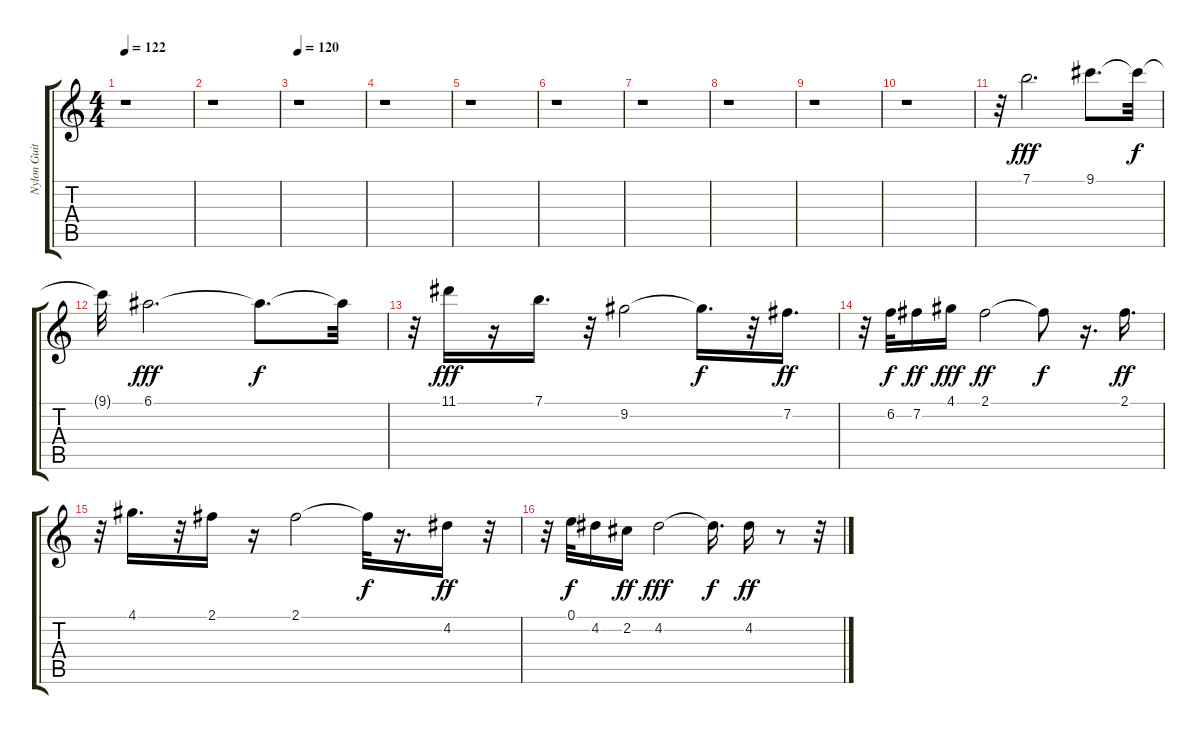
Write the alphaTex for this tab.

\track ("Nylon Guitar/Lead Double" "Nylon Guit") {instrument acousticguitarnylon}
\staff {score tabs}
\tuning (E4 B3 G3 D3 A2 E2) {hide}
\ts (4 4)
\tempo 122
\clef g2
\ks c
r.1{dy ff} |
r.1 |
\tempo 120
r.1 |
r.1 |
r.1 |
r.1 |
r.1 |
r.1 |
r.1 |
r.1 |
r.32 7.1.2{d dy fff volume 10 balance 14 instrument distortionguitar} 9.1.8{d} 9.1{t}.32{dy f} |
9.1{t}.32 6.1.2{d dy fff} 6.1{t}.8{d dy f} 6.1{t}.32 |
r.32 11.1.16{dy fff} r.16 7.1.16{d} r.32 9.2.2 9.2{t}.16{d dy f} r.32 7.2.16{d dy ff} |
r.32 6.2.32{dy f} 7.2.16{dy ff} 4.1.16{dy fff} 2.1.2{dy ff} 2.1{t}.8{dy f} r.16{d} 2.1.16{d dy ff} |
r.32 4.1.16{d} r.32 2.1.16 r.16 2.1.2 2.1{t}.32{dy f} r.16{d} 4.2.16{dy ff} r.32 |
r.32 0.1.32{dy f} 4.2.16 2.2.16{dy ff} 4.2.2{dy fff} 4.2{t}.16{d dy f} 4.2.16{dy ff} r.8 r.32
